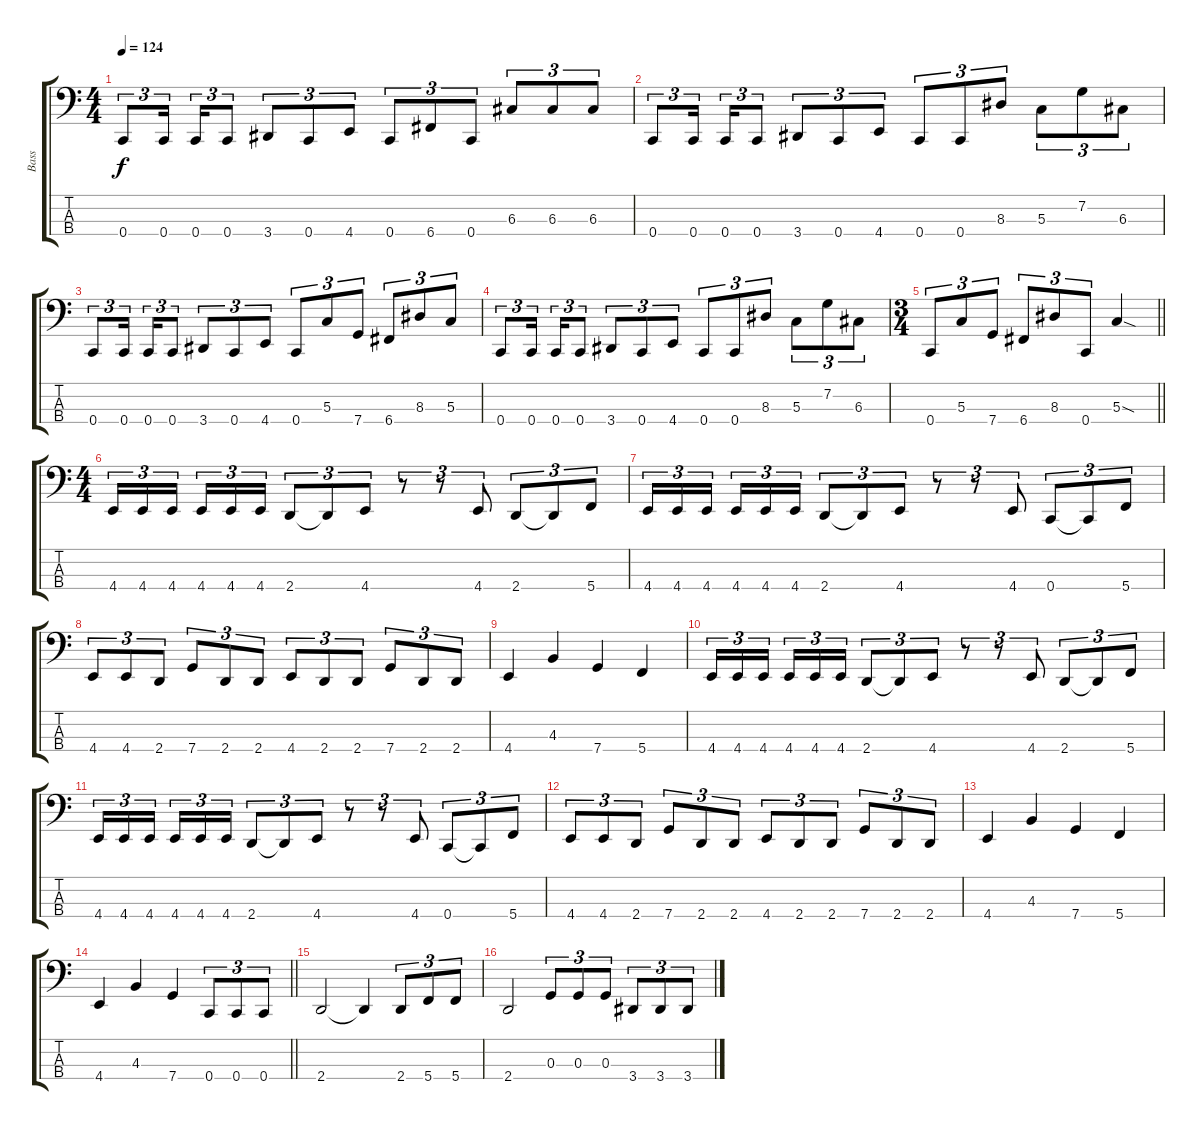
\track ("Bass" "Bass") {instrument electricbasspick}
\staff {score tabs}
\tuning (F2 C2 G1 C1) {hide}
\ts (4 4)
\tempo 124
\clef f4
\ks c
0.4.8{tu (3 2) dy f} 0.4.16{tu (3 2)} 0.4.16{tu (3 2)} 0.4.8{tu (3 2)} 3.4.8{tu (3 2)} 0.4.8{tu (3 2)} 4.4.8{tu (3 2)} 0.4.8{tu (3 2)} 6.4.8{tu (3 2)} 0.4.8{tu (3 2)} 6.3.8{tu (3 2)} 6.3.8{tu (3 2)} 6.3.8{tu (3 2)} |
0.4.8{tu (3 2)} 0.4.16{tu (3 2)} 0.4.16{tu (3 2)} 0.4.8{tu (3 2)} 3.4.8{tu (3 2)} 0.4.8{tu (3 2)} 4.4.8{tu (3 2)} 0.4.8{tu (3 2)} 0.4.8{tu (3 2)} 8.3.8{tu (3 2)} 5.3.8{tu (3 2)} 7.2.8{tu (3 2)} 6.3.8{tu (3 2)} |
0.4.8{tu (3 2)} 0.4.16{tu (3 2)} 0.4.16{tu (3 2)} 0.4.8{tu (3 2)} 3.4.8{tu (3 2)} 0.4.8{tu (3 2)} 4.4.8{tu (3 2)} 0.4.8{tu (3 2)} 5.3.8{tu (3 2)} 7.4.8{tu (3 2)} 6.4.8{tu (3 2)} 8.3.8{tu (3 2)} 5.3.8{tu (3 2)} |
0.4.8{tu (3 2)} 0.4.16{tu (3 2)} 0.4.16{tu (3 2)} 0.4.8{tu (3 2)} 3.4.8{tu (3 2)} 0.4.8{tu (3 2)} 4.4.8{tu (3 2)} 0.4.8{tu (3 2)} 0.4.8{tu (3 2)} 8.3.8{tu (3 2)} 5.3.8{tu (3 2)} 7.2.8{tu (3 2)} 6.3.8{tu (3 2)} |
\ts (3 4)
\barLineRight lightlight
0.4.8{tu (3 2)} 5.3.8{tu (3 2)} 7.4.8{tu (3 2)} 6.4.8{tu (3 2)} 8.3.8{tu (3 2)} 0.4.8{tu (3 2)} 5.3{sod}.4 |
\ts (4 4)
4.4.16{tu (3 2)} 4.4.16{tu (3 2)} 4.4.16{tu (3 2)} 4.4.16{tu (3 2)} 4.4.16{tu (3 2)} 4.4.16{tu (3 2)} 2.4.8{tu (3 2)} 2.4{t}.8{tu (3 2)} 4.4.8{tu (3 2)} r.8{tu (3 2)} r.8{tu (3 2)} 4.4.8{tu (3 2)} 2.4.8{tu (3 2)} 2.4{t}.8{tu (3 2)} 5.4.8{tu (3 2)} |
4.4.16{tu (3 2)} 4.4.16{tu (3 2)} 4.4.16{tu (3 2)} 4.4.16{tu (3 2)} 4.4.16{tu (3 2)} 4.4.16{tu (3 2)} 2.4.8{tu (3 2)} 2.4{t}.8{tu (3 2)} 4.4.8{tu (3 2)} r.8{tu (3 2)} r.8{tu (3 2)} 4.4.8{tu (3 2)} 0.4.8{tu (3 2)} 0.4{t}.8{tu (3 2)} 5.4.8{tu (3 2)} |
4.4.8{tu (3 2)} 4.4.8{tu (3 2)} 2.4.8{tu (3 2)} 7.4.8{tu (3 2)} 2.4.8{tu (3 2)} 2.4.8{tu (3 2)} 4.4.8{tu (3 2)} 2.4.8{tu (3 2)} 2.4.8{tu (3 2)} 7.4.8{tu (3 2)} 2.4.8{tu (3 2)} 2.4.8{tu (3 2)} |
4.4.4 4.3.4 7.4.4 5.4.4 |
4.4.16{tu (3 2)} 4.4.16{tu (3 2)} 4.4.16{tu (3 2)} 4.4.16{tu (3 2)} 4.4.16{tu (3 2)} 4.4.16{tu (3 2)} 2.4.8{tu (3 2)} 2.4{t}.8{tu (3 2)} 4.4.8{tu (3 2)} r.8{tu (3 2)} r.8{tu (3 2)} 4.4.8{tu (3 2)} 2.4.8{tu (3 2)} 2.4{t}.8{tu (3 2)} 5.4.8{tu (3 2)} |
4.4.16{tu (3 2)} 4.4.16{tu (3 2)} 4.4.16{tu (3 2)} 4.4.16{tu (3 2)} 4.4.16{tu (3 2)} 4.4.16{tu (3 2)} 2.4.8{tu (3 2)} 2.4{t}.8{tu (3 2)} 4.4.8{tu (3 2)} r.8{tu (3 2)} r.8{tu (3 2)} 4.4.8{tu (3 2)} 0.4.8{tu (3 2)} 0.4{t}.8{tu (3 2)} 5.4.8{tu (3 2)} |
4.4.8{tu (3 2)} 4.4.8{tu (3 2)} 2.4.8{tu (3 2)} 7.4.8{tu (3 2)} 2.4.8{tu (3 2)} 2.4.8{tu (3 2)} 4.4.8{tu (3 2)} 2.4.8{tu (3 2)} 2.4.8{tu (3 2)} 7.4.8{tu (3 2)} 2.4.8{tu (3 2)} 2.4.8{tu (3 2)} |
4.4.4 4.3.4 7.4.4 5.4.4 |
\barLineRight lightlight
4.4.4 4.3.4 7.4.4 0.4.8{tu (3 2)} 0.4.8{tu (3 2)} 0.4.8{tu (3 2)} |
2.4.2 2.4{t}.4 2.4.8{tu (3 2)} 5.4.8{tu (3 2)} 5.4.8{tu (3 2)} |
2.4.2 0.3.8{tu (3 2)} 0.3.8{tu (3 2)} 0.3.8{tu (3 2)} 3.4.8{tu (3 2)} 3.4.8{tu (3 2)} 3.4.8{tu (3 2)}
